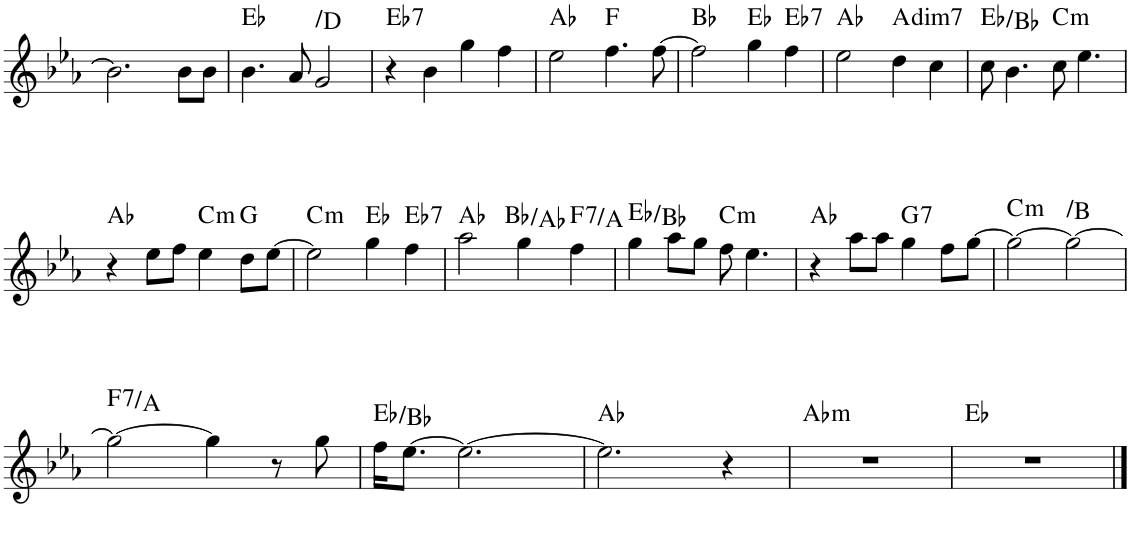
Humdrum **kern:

**kern	**harte
*part1	*part1
*staff1	*
*I"Piano	*
*I'Pno.	*
!!LO:PB:g=z
*clefG2	*
*k[b-e-a-]	*
*M4/4	*
=60	=60
2.b-\]	.
8b-\L	.
8b-\J	.
=61	=61
4.b-\	Eb:maj
8a-/	.
!	!LO:H:kt=N.C.
2g/	N
=62	=62
!	!LO:H:kt=7
4r	Eb:7
4b-\	.
4gg\	.
4ff\	.
=63	=63
2ee-\	Ab:maj
4.ff\	F:maj
[8ff\	.
=64	=64
2ff\]	Bb:maj
4gg\	Eb:maj
!	!LO:H:kt=7
4ff\	Eb:7
=65	=65
2ee-\	Ab:maj
!	!LO:H:kt=dim7
4dd\	A:dim7
4cc\	.
=66	=66
8cc\	Eb:maj/5
4.b-\	.
!	!LO:H:kt=m
8cc\	C:min
4.ee-\	.
!!LO:LB:g=z
=67	=67
4r	Ab:maj
8ee-\L	.
8ff\J	.
!	!LO:H:kt=m
4ee-\	C:min
8dd\L	G:maj
[8ee-\J	.
=68	=68
!	!LO:H:kt=m
2ee-\]	C:min
4gg\	Eb:maj
!	!LO:H:kt=7
4ff\	Eb:7
=69	=69
2aa-\	Ab:maj
4gg\	Bb:maj/b7
!	!LO:H:kt=7
4ff\	F:7/3
=70	=70
4gg\	Eb:maj/5
8aa-\L	.
8gg\J	.
!	!LO:H:kt=m
8ff\	C:min
4.ee-\	.
=71	=71
4r	Ab:maj
8aa-\L	.
8aa-\J	.
!	!LO:H:kt=7
4gg\	G:7
8ff\L	.
[8gg\J	.
=72	=72
!	!LO:H:kt=m
2gg\_	C:min
!	!LO:H:kt=N.C.
2gg\_	N
!!LO:LB:g=z
=73	=73
!	!LO:H:kt=7
2gg\_	F:7/3
4gg\]	.
8r	.
8gg\	.
=74	=74
16ff\KL	Eb:maj/5
[8.ee-\J	.
2.ee-\_	.
=75	=75
2.ee-\]	Ab:maj
4r	.
=76	=76
!	!LO:H:kt=m
1r	Ab:min
=77	=77
1r	Eb:maj
==	==
*-	*-
